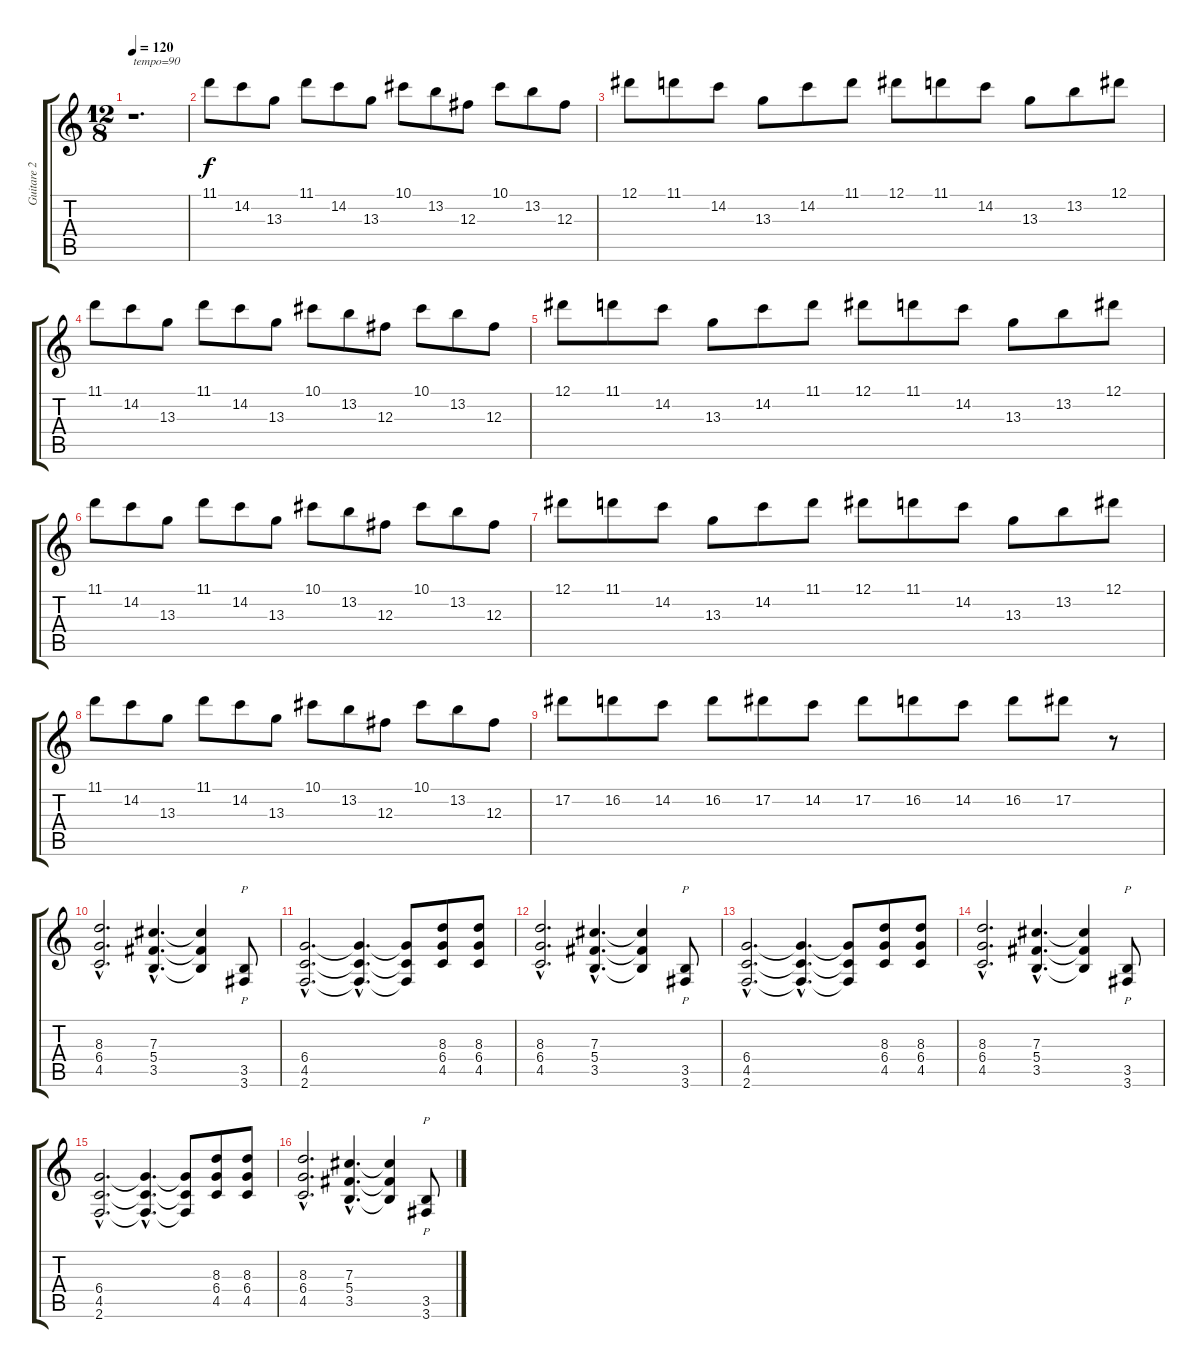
\track ("Guitare 2" "Guitare 2") {instrument distortionguitar}
\staff {score tabs}
\tuning (Eb4 Bb3 Gb3 Db3 Ab2 Eb2) {hide}
\ts (12 8)
\tempo 120
\clef g2
\ks c
r.1{d txt "tempo=90" dy f instrument distortionguitar} |
11.1.8 14.2.8 13.3.8 11.1.8 14.2.8 13.3.8 10.1.8 13.2.8 12.3.8 10.1.8 13.2.8 12.3.8 |
12.1.8 11.1.8 14.2.8 13.3.8 14.2.8 11.1.8 12.1.8 11.1.8 14.2.8 13.3.8 13.2.8 12.1.8 |
11.1.8 14.2.8 13.3.8 11.1.8 14.2.8 13.3.8 10.1.8 13.2.8 12.3.8 10.1.8 13.2.8 12.3.8 |
12.1.8 11.1.8 14.2.8 13.3.8 14.2.8 11.1.8 12.1.8 11.1.8 14.2.8 13.3.8 13.2.8 12.1.8 |
11.1.8 14.2.8 13.3.8 11.1.8 14.2.8 13.3.8 10.1.8 13.2.8 12.3.8 10.1.8 13.2.8 12.3.8 |
12.1.8 11.1.8 14.2.8 13.3.8 14.2.8 11.1.8 12.1.8 11.1.8 14.2.8 13.3.8 13.2.8 12.1.8 |
11.1.8 14.2.8 13.3.8 11.1.8 14.2.8 13.3.8 10.1.8 13.2.8 12.3.8 10.1.8 13.2.8 12.3.8 |
17.2.8 16.2.8 14.2.8 16.2.8 17.2.8 14.2.8 17.2.8 16.2.8 14.2.8 16.2.8 17.2.8 r.8 |
(8.3{hac} 6.4{hac} 4.5{hac}).2{d} (7.3{hac} 5.4{hac} 3.5{hac}).4{d} (7.3{t} 5.4{t} 3.5{t}).4 (3.5 3.6).8{p} |
(6.4{hac} 4.5{hac} 2.6{hac}).2{d} (6.4{hac t} 4.5{hac t} 2.6{hac t}).4{d} (6.4{t} 4.5{t} 2.6{t}).8 (8.3 6.4 4.5).8 (8.3 6.4 4.5).8 |
(8.3{hac} 6.4{hac} 4.5{hac}).2{d} (7.3{hac} 5.4{hac} 3.5{hac}).4{d} (7.3{t} 5.4{t} 3.5{t}).4 (3.5 3.6).8{p} |
(6.4{hac} 4.5{hac} 2.6{hac}).2{d} (6.4{hac t} 4.5{hac t} 2.6{hac t}).4{d} (6.4{t} 4.5{t} 2.6{t}).8 (8.3 6.4 4.5).8 (8.3 6.4 4.5).8 |
(8.3{hac} 6.4{hac} 4.5{hac}).2{d} (7.3{hac} 5.4{hac} 3.5{hac}).4{d} (7.3{t} 5.4{t} 3.5{t}).4 (3.5 3.6).8{p} |
(6.4{hac} 4.5{hac} 2.6{hac}).2{d} (6.4{hac t} 4.5{hac t} 2.6{hac t}).4{d} (6.4{t} 4.5{t} 2.6{t}).8 (8.3 6.4 4.5).8 (8.3 6.4 4.5).8 |
(8.3{hac} 6.4{hac} 4.5{hac}).2{d} (7.3{hac} 5.4{hac} 3.5{hac}).4{d} (7.3{t} 5.4{t} 3.5{t}).4 (3.5 3.6).8{p}
